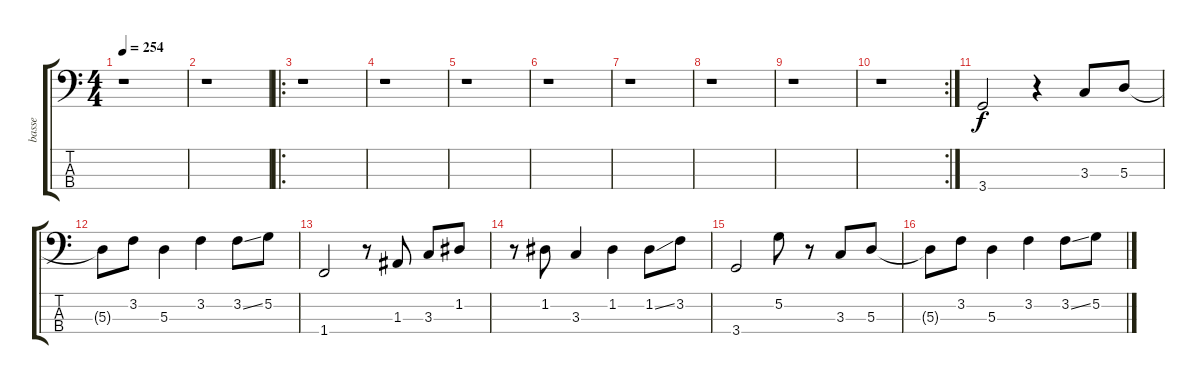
\track ("basse" "basse") {instrument slapbass2}
\staff {score tabs}
\tuning (G2 D2 A1 E1) {hide}
\ts (4 4)
\tempo 254
\clef f4
\ks c
r.1{dy f instrument slapbass2} |
r.1 |
\ro
r.1 |
r.1 |
r.1 |
r.1 |
r.1 |
r.1 |
r.1 |
\rc 2
r.1 |
3.4.2 r.4 3.3.8 5.3.8 |
5.3{t}.8 3.2.8 5.3.4 3.2.4 3.2{ss}.8 5.2.8 |
1.4.2 r.8 1.3.8 3.3.8 1.2.8 |
r.8 1.2.8 3.3.4 1.2.4 1.2{ss}.8 3.2.8 |
3.4.2 5.2.8 r.8 3.3.8 5.3.8 |
5.3{t}.8 3.2.8 5.3.4 3.2.4 3.2{ss}.8 5.2.8
